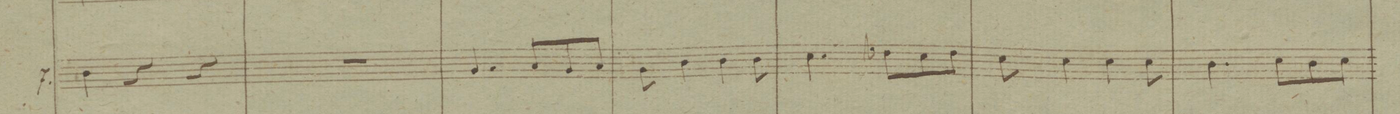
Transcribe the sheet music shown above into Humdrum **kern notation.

**kern	**dynam
*I"7.	*
*clefC3	*
*k[b-]	*
*M3/4	*
4c\	.
2r	.
=105	=105
2.r	.
=106	=106
4.A/	.
8B-/L	.
8A/	.
8B-/J	.
=107	=107
8A\	.
4c\	.
4c\	.
8c\	.
=108	=108
4.d\	.
8e-X\L	.
8d\	.
8e-\J	.
=109	=109
8d\	.
4d\	.
4d\	.
8d\	.
=110	=110
4.c\	.
8d\L	.
8c\	.
8d\J	.
=111	=111
*-	*-
